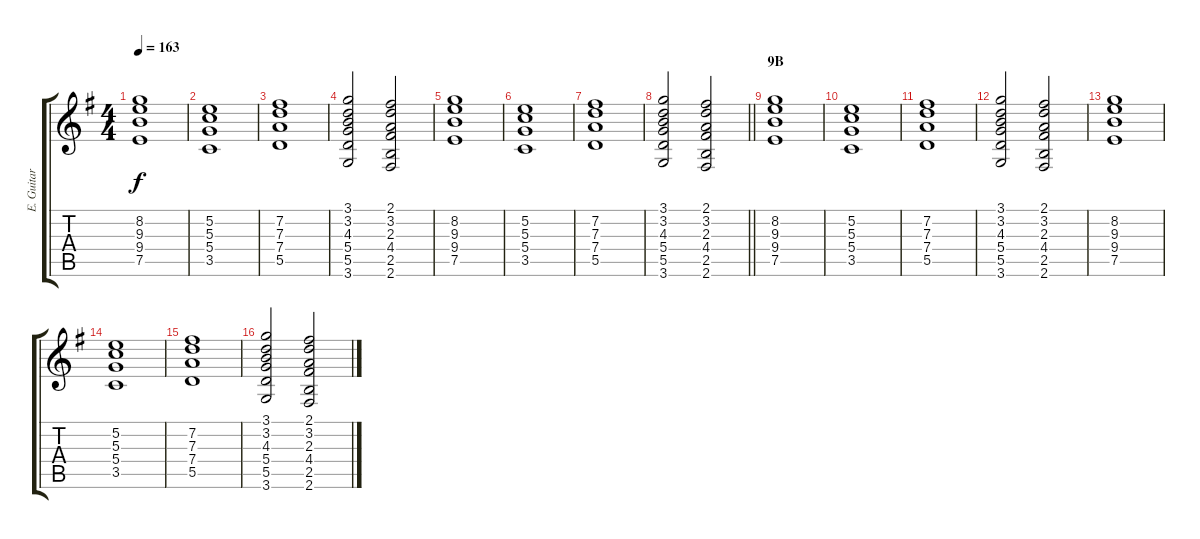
\track ("E. Guitar II" "E. Guitar ") {instrument overdrivenguitar}
\staff {score tabs}
\tuning (E4 B3 G3 D3 A2 E2) {hide}
\ts (4 4)
\tempo 163
\clef g2
\ks g
(8.2 9.3 9.4 7.5).1{dy f} |
(5.2 5.3 5.4 3.5).1 |
(7.2 7.3 7.4 5.5).1 |
(3.1 3.2 4.3 5.4 5.5 3.6).2 (2.1 3.2 2.3 4.4 2.5 2.6).2 |
(8.2 9.3 9.4 7.5).1 |
(5.2 5.3 5.4 3.5).1 |
(7.2 7.3 7.4 5.5).1 |
\barLineRight lightlight
(3.1 3.2 4.3 5.4 5.5 3.6).2 (2.1 3.2 2.3 4.4 2.5 2.6).2 |
\section ("" "9B")
(8.2 9.3 9.4 7.5).1 |
(5.2 5.3 5.4 3.5).1 |
(7.2 7.3 7.4 5.5).1 |
(3.1 3.2 4.3 5.4 5.5 3.6).2 (2.1 3.2 2.3 4.4 2.5 2.6).2 |
(8.2 9.3 9.4 7.5).1 |
(5.2 5.3 5.4 3.5).1 |
(7.2 7.3 7.4 5.5).1 |
(3.1 3.2 4.3 5.4 5.5 3.6).2 (2.1 3.2 2.3 4.4 2.5 2.6).2
